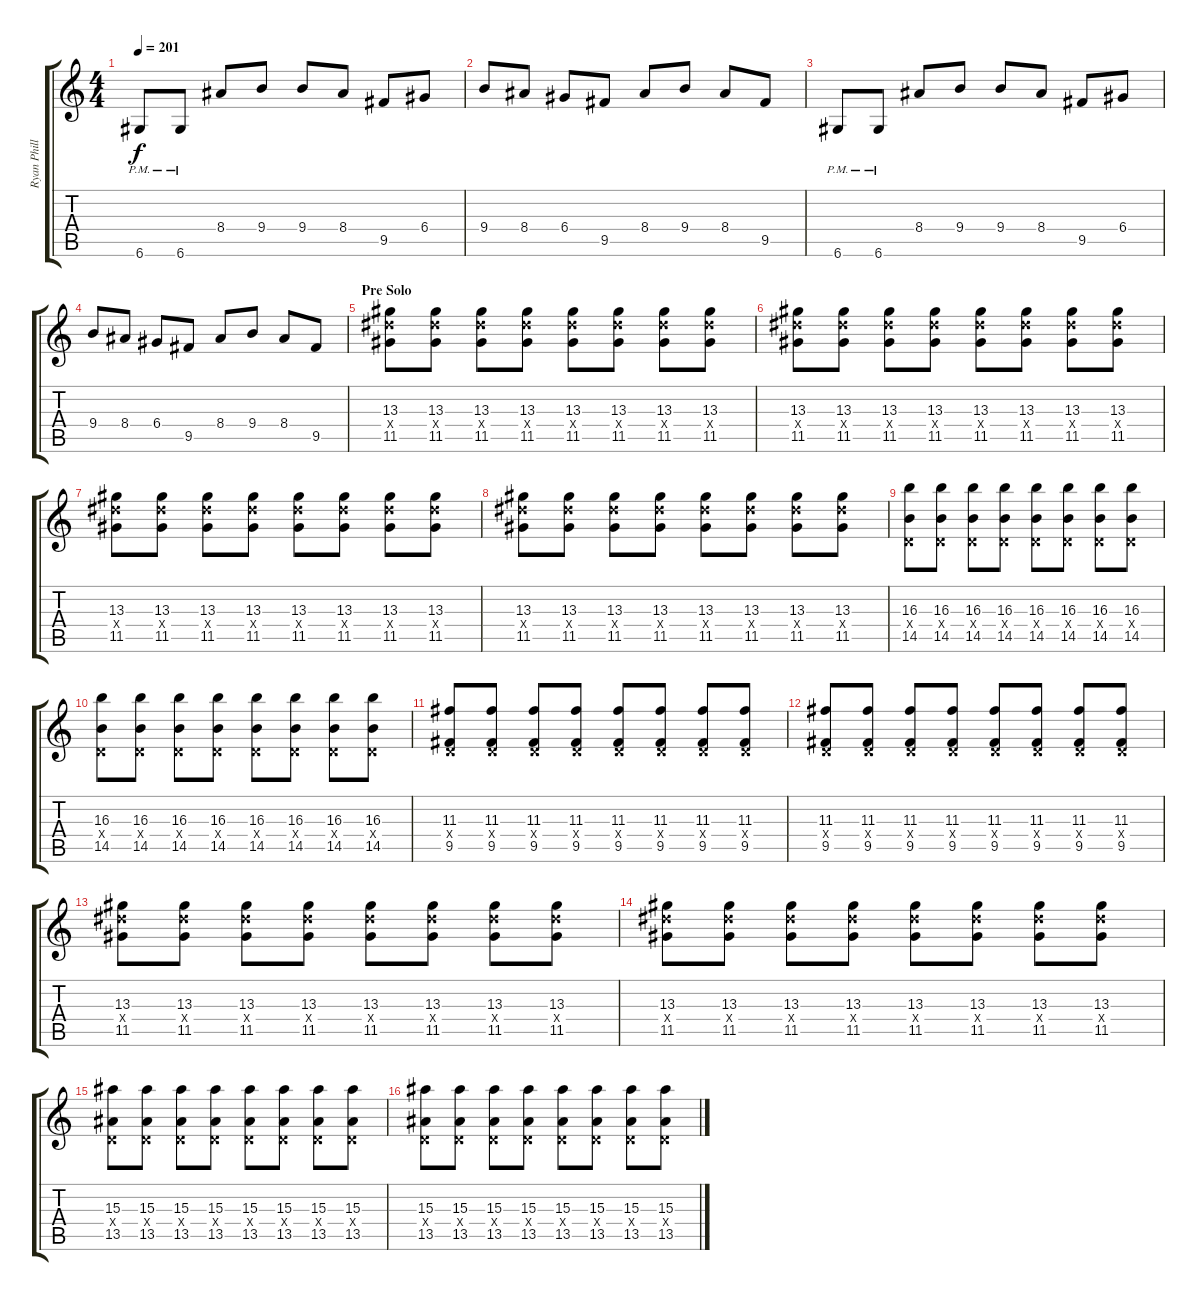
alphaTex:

\track ("Ryan Phillips" "Ryan Phill") {instrument distortionguitar}
\staff {score tabs}
\tuning (E4 B3 G3 D3 A2 D2) {hide}
\ts (4 4)
\tempo 201
\clef g2
\ks c
6.6{pm}.8{dy f} 6.6{pm}.8 8.4.8 9.4.8 9.4.8 8.4.8 9.5.8 6.4.8 |
9.4.8 8.4.8 6.4.8 9.5.8 8.4.8 9.4.8 8.4.8 9.5.8 |
6.6{pm}.8 6.6{pm}.8 8.4.8 9.4.8 9.4.8 8.4.8 9.5.8 6.4.8 |
9.4.8 8.4.8 6.4.8 9.5.8 8.4.8 9.4.8 8.4.8 9.5.8 |
\section ("" "Pre Solo")
(13.3 13.4{x} 11.5).8{volume 13} (13.3 13.4{x} 11.5).8 (13.3 13.4{x} 11.5).8 (13.3 13.4{x} 11.5).8 (13.3 13.4{x} 11.5).8 (13.3 13.4{x} 11.5).8 (13.3 13.4{x} 11.5).8 (13.3 13.4{x} 11.5).8 |
(13.3 13.4{x} 11.5).8 (13.3 13.4{x} 11.5).8 (13.3 13.4{x} 11.5).8 (13.3 13.4{x} 11.5).8 (13.3 13.4{x} 11.5).8 (13.3 13.4{x} 11.5).8 (13.3 13.4{x} 11.5).8 (13.3 13.4{x} 11.5).8 |
(13.3 13.4{x} 11.5).8 (13.3 13.4{x} 11.5).8 (13.3 13.4{x} 11.5).8 (13.3 13.4{x} 11.5).8 (13.3 13.4{x} 11.5).8 (13.3 13.4{x} 11.5).8 (13.3 13.4{x} 11.5).8 (13.3 13.4{x} 11.5).8 |
(13.3 13.4{x} 11.5).8 (13.3 13.4{x} 11.5).8 (13.3 13.4{x} 11.5).8 (13.3 13.4{x} 11.5).8 (13.3 13.4{x} 11.5).8 (13.3 13.4{x} 11.5).8 (13.3 13.4{x} 11.5).8 (13.3 13.4{x} 11.5).8 |
(16.3 0.4{x} 14.5).8 (16.3 0.4{x} 14.5).8 (16.3 0.4{x} 14.5).8 (16.3 0.4{x} 14.5).8 (16.3 0.4{x} 14.5).8 (16.3 0.4{x} 14.5).8 (16.3 0.4{x} 14.5).8 (16.3 0.4{x} 14.5).8 |
(16.3 0.4{x} 14.5).8 (16.3 0.4{x} 14.5).8 (16.3 0.4{x} 14.5).8 (16.3 0.4{x} 14.5).8 (16.3 0.4{x} 14.5).8 (16.3 0.4{x} 14.5).8 (16.3 0.4{x} 14.5).8 (16.3 0.4{x} 14.5).8 |
(11.3 0.4{x} 9.5).8 (11.3 0.4{x} 9.5).8 (11.3 0.4{x} 9.5).8 (11.3 0.4{x} 9.5).8 (11.3 0.4{x} 9.5).8 (11.3 0.4{x} 9.5).8 (11.3 0.4{x} 9.5).8 (11.3 0.4{x} 9.5).8 |
(11.3 0.4{x} 9.5).8 (11.3 0.4{x} 9.5).8 (11.3 0.4{x} 9.5).8 (11.3 0.4{x} 9.5).8 (11.3 0.4{x} 9.5).8 (11.3 0.4{x} 9.5).8 (11.3 0.4{x} 9.5).8 (11.3 0.4{x} 9.5).8 |
(13.3 13.4{x} 11.5).8 (13.3 13.4{x} 11.5).8 (13.3 13.4{x} 11.5).8 (13.3 13.4{x} 11.5).8 (13.3 13.4{x} 11.5).8 (13.3 13.4{x} 11.5).8 (13.3 13.4{x} 11.5).8 (13.3 13.4{x} 11.5).8 |
(13.3 13.4{x} 11.5).8 (13.3 13.4{x} 11.5).8 (13.3 13.4{x} 11.5).8 (13.3 13.4{x} 11.5).8 (13.3 13.4{x} 11.5).8 (13.3 13.4{x} 11.5).8 (13.3 13.4{x} 11.5).8 (13.3 13.4{x} 11.5).8 |
(15.3 0.4{x} 13.5).8 (15.3 0.4{x} 13.5).8 (15.3 0.4{x} 13.5).8 (15.3 0.4{x} 13.5).8 (15.3 0.4{x} 13.5).8 (15.3 0.4{x} 13.5).8 (15.3 0.4{x} 13.5).8 (15.3 0.4{x} 13.5).8 |
(15.3 0.4{x} 13.5).8 (15.3 0.4{x} 13.5).8 (15.3 0.4{x} 13.5).8 (15.3 0.4{x} 13.5).8 (15.3 0.4{x} 13.5).8 (15.3 0.4{x} 13.5).8 (15.3 0.4{x} 13.5).8 (15.3 0.4{x} 13.5).8
